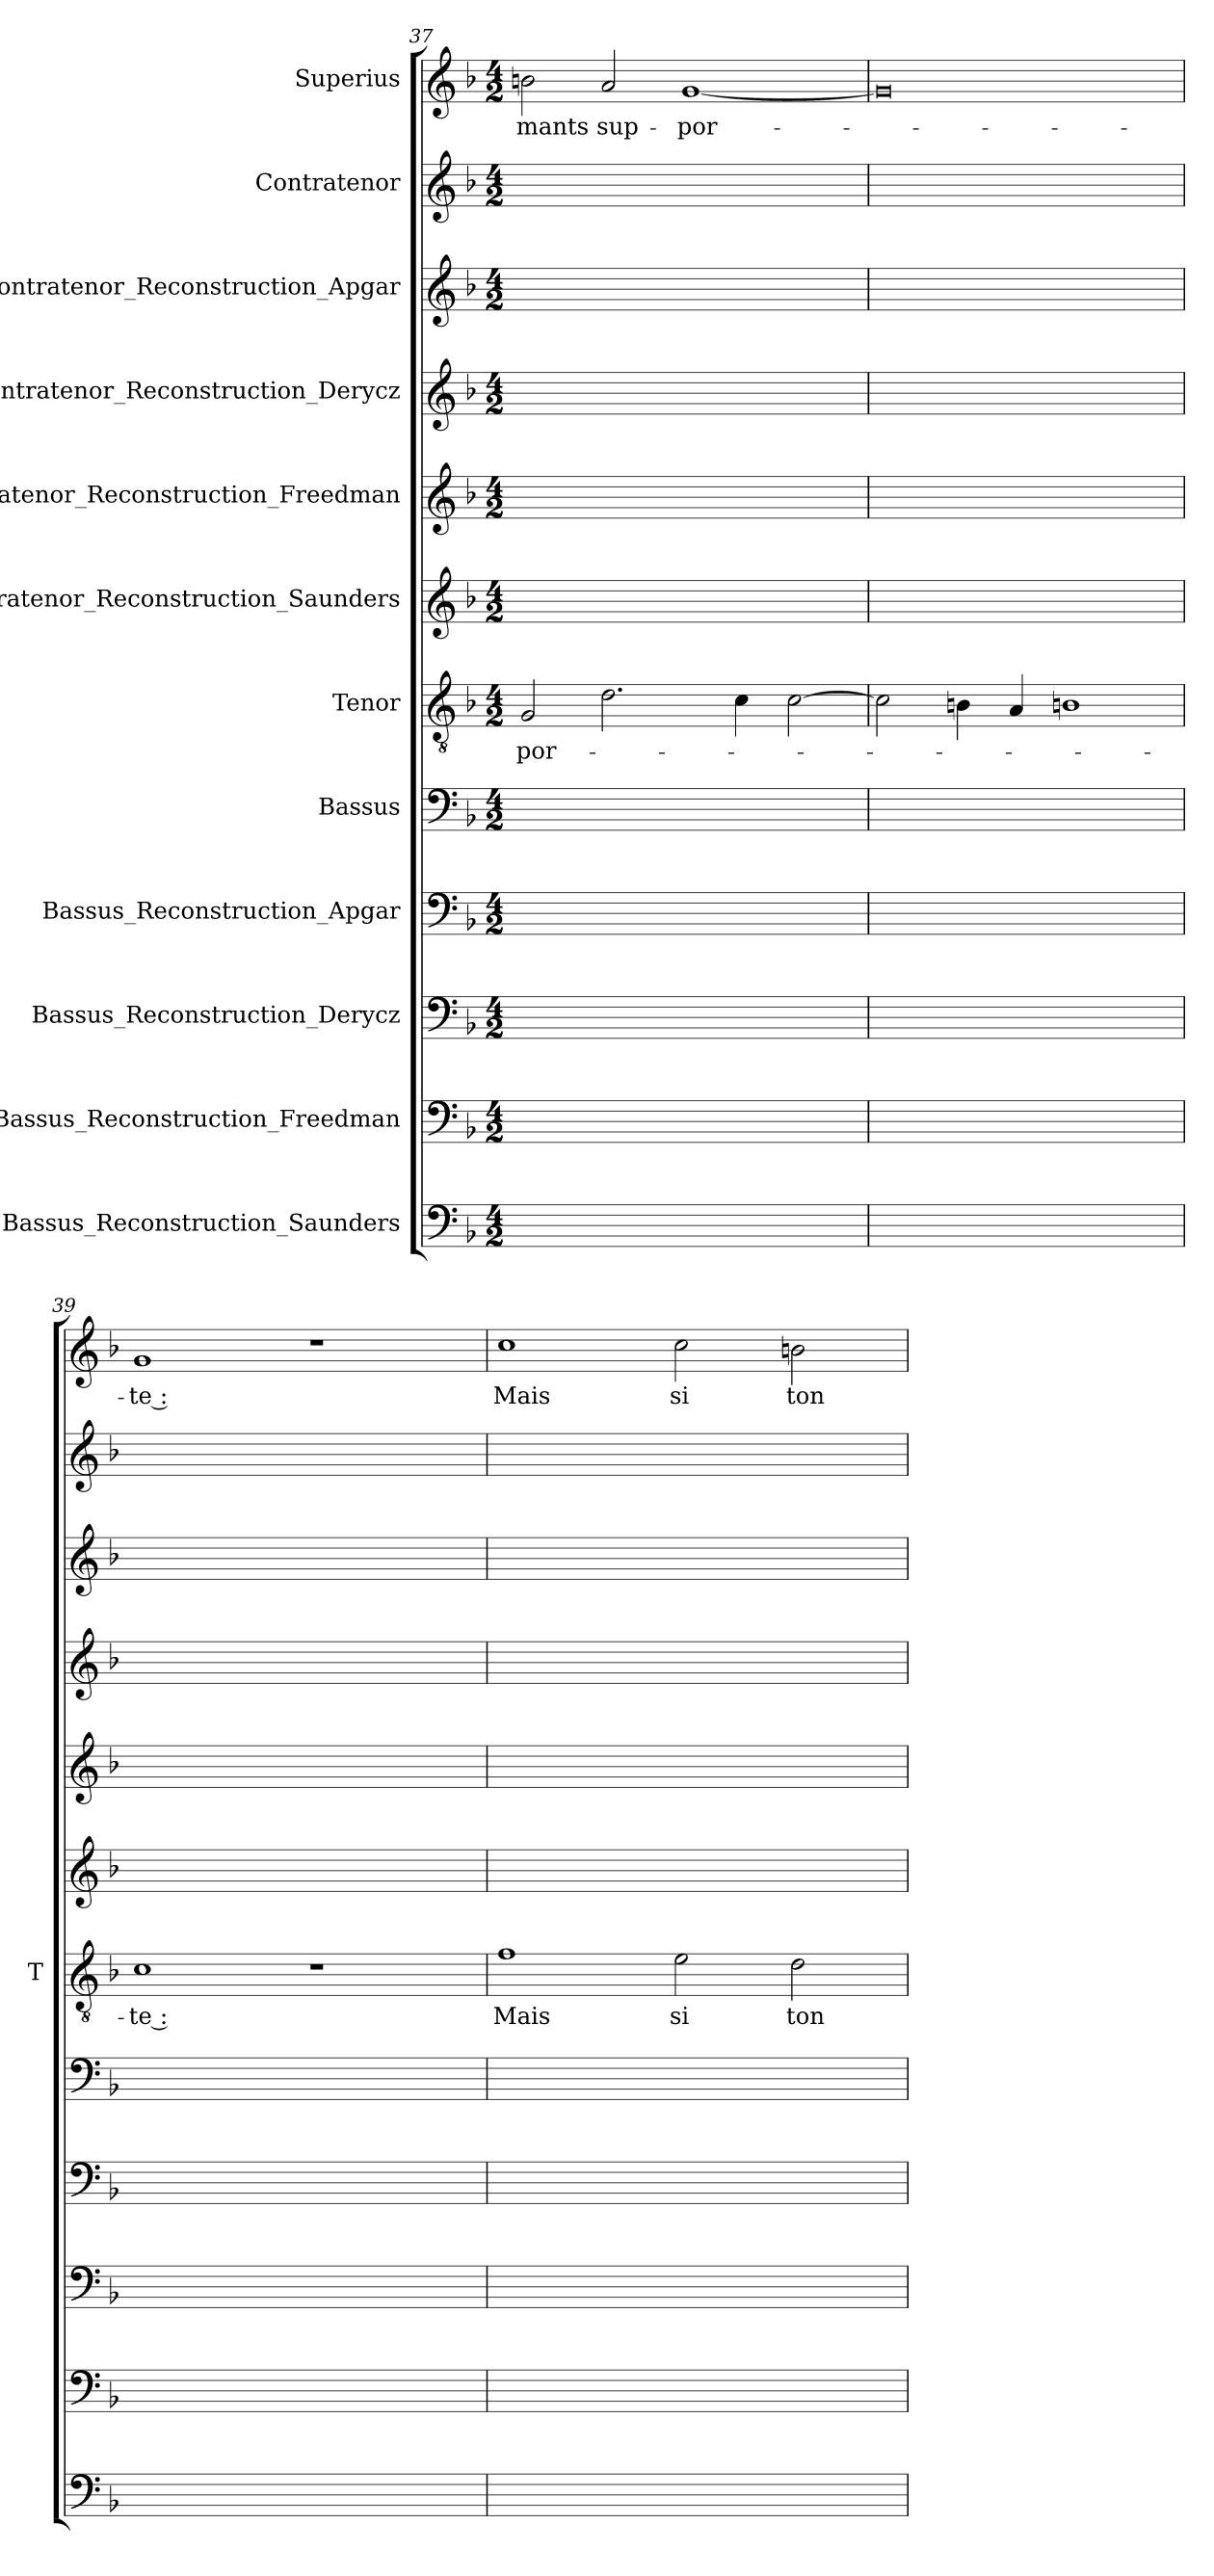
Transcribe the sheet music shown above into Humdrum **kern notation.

**kern	**kern	**kern	**kern	**kern	**kern	**text	**kern	**kern	**kern	**kern	**kern	**kern	**text
*part12	*part11	*part10	*part9	*part8	*part7	*part7	*part6	*part5	*part4	*part3	*part2	*part1	*part1
*staff12	*staff11	*staff10	*staff9	*staff8	*staff7	*staff7	*staff6	*staff5	*staff4	*staff3	*staff2	*staff1	*staff1
*I"Bassus_Reconstruction_Saunders	*I"Bassus_Reconstruction_Freedman	*I"Bassus_Reconstruction_Derycz	*I"Bassus_Reconstruction_Apgar	*I"Bassus	*I"Tenor	*	*I"Contratenor_Reconstruction_Saunders	*I"Contratenor_Reconstruction_Freedman	*I"Contratenor_Reconstruction_Derycz	*I"Contratenor_Reconstruction_Apgar	*I"Contratenor	*I"Superius	*
*	*	*	*	*	*I'T	*	*	*	*	*	*	*	*
*clefF4	*clefF4	*clefF4	*clefF4	*clefF4	*clefGv2	*	*clefG2	*clefG2	*clefG2	*clefG2	*clefG2	*clefG2	*
*k[b-]	*k[b-]	*k[b-]	*k[b-]	*k[b-]	*k[b-]	*	*k[b-]	*k[b-]	*k[b-]	*k[b-]	*k[b-]	*k[b-]	*
*M4/2	*M4/2	*M4/2	*M4/2	*M4/2	*M4/2	*	*M4/2	*M4/2	*M4/2	*M4/2	*M4/2	*M4/2	*
=37	=37	=37	=37	=37	=37	=37	=37	=37	=37	=37	=37	=37	=37
0ryy	0ryy	0ryy	0ryy	0ryy	2G	por-	0ryy	0ryy	0ryy	0ryy	0ryy	2bn	-mants
.	.	.	.	.	2.d	.	.	.	.	.	.	2a	sup-
.	.	.	.	.	.	.	.	.	.	.	.	[1g	por-
.	.	.	.	.	4c	.	.	.	.	.	.	.	.
.	.	.	.	.	[2c	.	.	.	.	.	.	.	.
=38	=38	=38	=38	=38	=38	=38	=38	=38	=38	=38	=38	=38	=38
0ryy	0ryy	0ryy	0ryy	0ryy	2c]	.	0ryy	0ryy	0ryy	0ryy	0ryy	0g]	.
.	.	.	.	.	4B	.	.	.	.	.	.	.	.
.	.	.	.	.	4A	.	.	.	.	.	.	.	.
.	.	.	.	.	1Bn	.	.	.	.	.	.	.	.
=39	=39	=39	=39	=39	=39	=39	=39	=39	=39	=39	=39	=39	=39
0ryy	0ryy	0ryy	0ryy	0ryy	1c	-te :	0ryy	0ryy	0ryy	0ryy	0ryy	1g	-te :
.	.	.	.	.	1r	.	.	.	.	.	.	1r	.
=40	=40	=40	=40	=40	=40	=40	=40	=40	=40	=40	=40	=40	=40
0ryy	0ryy	0ryy	0ryy	0ryy	1f	-Mais	0ryy	0ryy	0ryy	0ryy	0ryy	1cc	-Mais
.	.	.	.	.	2e	-si	.	.	.	.	.	2cc	-si
.	.	.	.	.	2d	-ton	.	.	.	.	.	2bn	-ton
=	=	=	=	=	=	=	=	=	=	=	=	=	=
*-	*-	*-	*-	*-	*-	*-	*-	*-	*-	*-	*-	*-	*-
